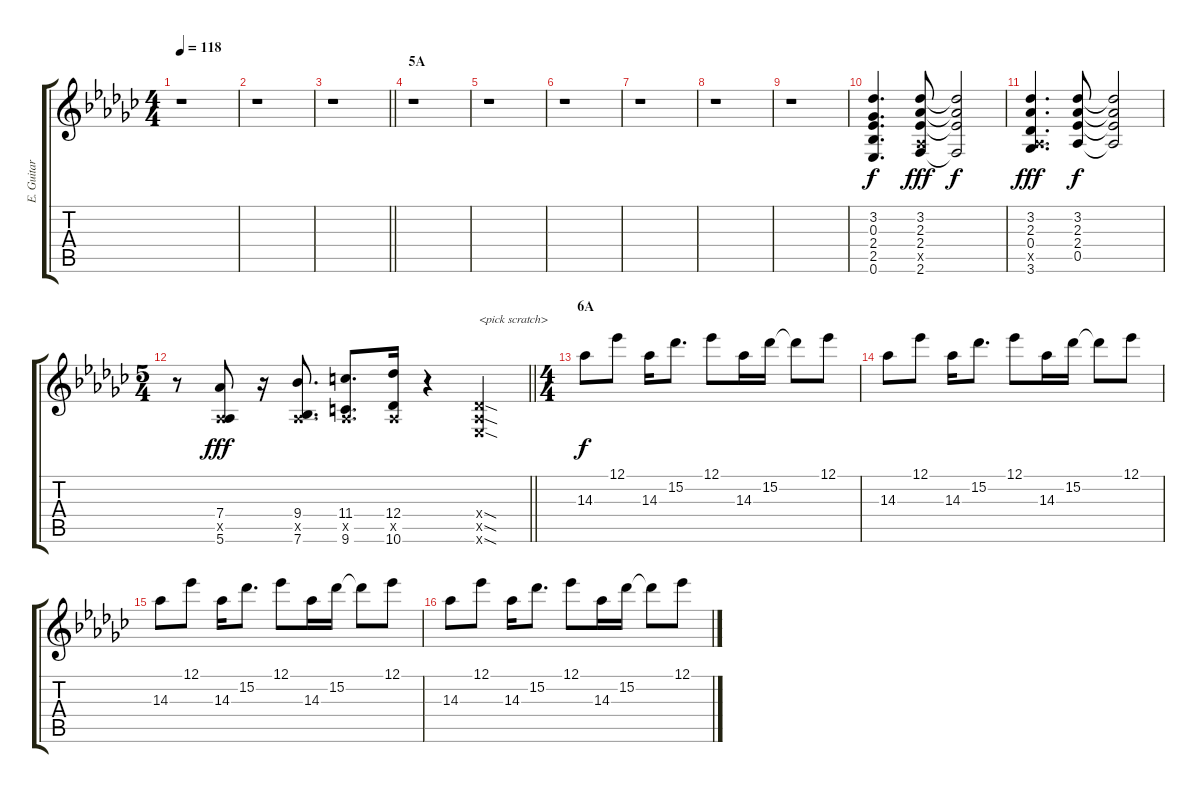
\track ("E. Guitar III" "E. Guitar ") {instrument overdrivenguitar}
\staff {score tabs}
\tuning (Eb4 Bb3 Gb3 Db3 Ab2 Eb2) {hide}
\ts (4 4)
\tempo 118
\clef g2
\ks gb
r.1{dy f} |
r.1 |
\barLineRight lightlight
r.1 |
\section ("" "5A")
r.1 |
r.1 |
r.1 |
r.1 |
r.1 |
r.1 |
(3.2 0.3 2.4 2.5 0.6).4{d} (3.2 2.3 2.4 0.5{x} 2.6).8{dy fff} (3.2{t} 2.3{t} 2.4{t} 2.6{t}).2{dy f} |
(3.2 2.3 0.4 0.5{x} 3.6).4{d dy fff} (3.2 2.3 2.4 0.5).8{dy f} (3.2{t} 2.3{t} 2.4{t} 0.5{t}).2 |
\ts (5 4)
\barLineRight lightlight
r.8 (7.4 0.5{x} 5.6).8{dy fff} r.16 (9.4 0.5{x} 7.6).8{d} (11.4 0.5{x} 9.6).8{d} (12.4 0.5{x} 10.6).16 r.4 (0.4{sod x} 0.5{sod x} 0.6{sod x}).4{txt "<pick scratch>"} |
\ts (4 4)
\section ("" "6A")
14.3.8{dy f} 12.1.8 14.3.16 15.2.8{d} 12.1.8 14.3.16 15.2.16 15.2{t}.8 12.1.8 |
14.3.8 12.1.8 14.3.16 15.2.8{d} 12.1.8 14.3.16 15.2.16 15.2{t}.8 12.1.8 |
14.3.8 12.1.8 14.3.16 15.2.8{d} 12.1.8 14.3.16 15.2.16 15.2{t}.8 12.1.8 |
14.3.8 12.1.8 14.3.16 15.2.8{d} 12.1.8 14.3.16 15.2.16 15.2{t}.8 12.1.8
